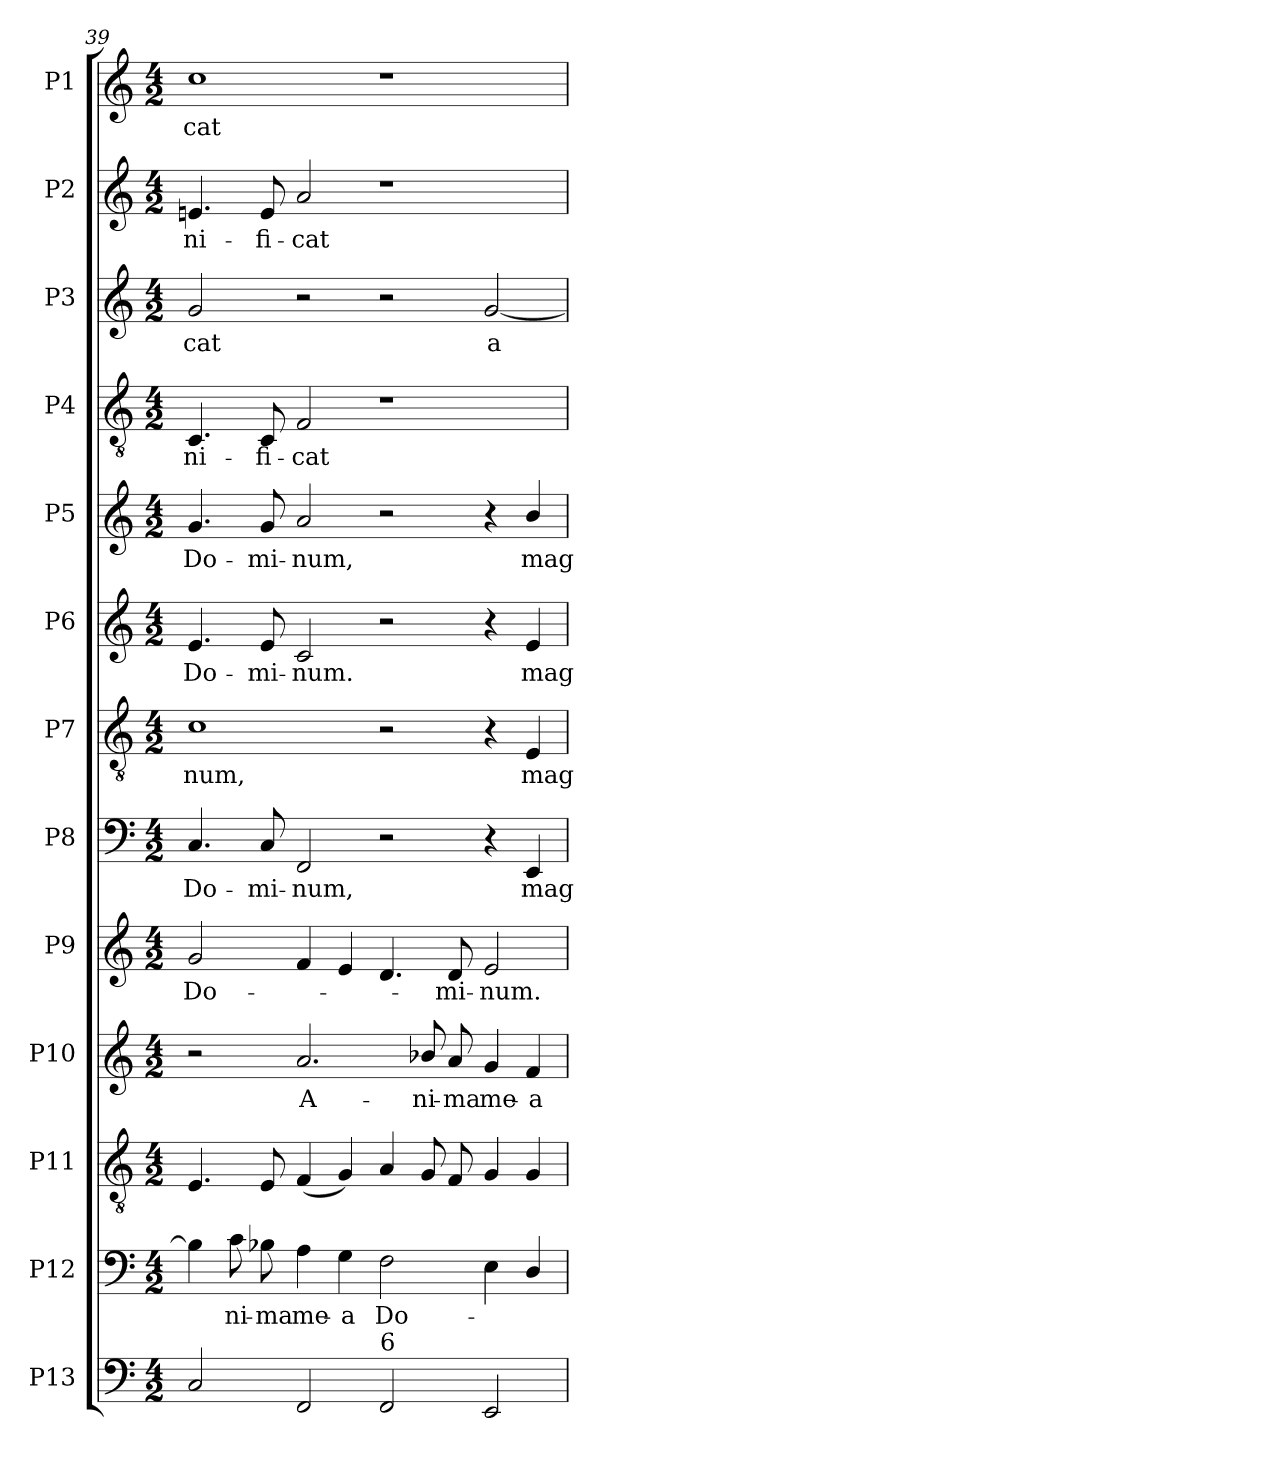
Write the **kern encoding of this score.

**kern	**kern	**text	**kern	**kern	**text	**kern	**text	**kern	**text	**kern	**text	**kern	**text	**kern	**text	**kern	**text	**kern	**text	**kern	**text	**kern	**text
*part13	*part12	*part12	*part11	*part10	*part10	*part9	*part9	*part8	*part8	*part7	*part7	*part6	*part6	*part5	*part5	*part4	*part4	*part3	*part3	*part2	*part2	*part1	*part1
*staff13	*staff12	*staff12	*staff11	*staff10	*staff10	*staff9	*staff9	*staff8	*staff8	*staff7	*staff7	*staff6	*staff6	*staff5	*staff5	*staff4	*staff4	*staff3	*staff3	*staff2	*staff2	*staff1	*staff1
*I"P13	*I"P12	*	*I"P11	*I"P10	*	*I"P9	*	*I"P8	*	*I"P7	*	*I"P6	*	*I"P5	*	*I"P4	*	*I"P3	*	*I"P2	*	*I"P1	*
*clefF4	*clefF4	*	*clefGv2	*clefG2	*	*clefG2	*	*clefF4	*	*clefGv2	*	*clefG2	*	*clefG2	*	*clefGv2	*	*clefG2	*	*clefG2	*	*clefG2	*
*	*	*	*ITrd7c12	*	*	*	*	*	*	*ITrd7c12	*	*	*	*	*	*ITrd7c12	*	*	*	*	*	*	*
*k[]	*k[]	*	*k[]	*k[]	*	*k[]	*	*k[]	*	*k[]	*	*k[]	*	*k[]	*	*k[]	*	*k[]	*	*k[]	*	*k[]	*
*C:	*C:	*	*C:	*C:	*	*C:	*	*C:	*	*C:	*	*C:	*	*C:	*	*C:	*	*C:	*	*C:	*	*C:	*
*M4/2	*M4/2	*	*M4/2	*M4/2	*	*M4/2	*	*M4/2	*	*M4/2	*	*M4/2	*	*M4/2	*	*M4/2	*	*M4/2	*	*M4/2	*	*M4/2	*
=39	=39	=39	=39	=39	=39	=39	=39	=39	=39	=39	=39	=39	=39	=39	=39	=39	=39	=39	=39	=39	=39	=39	=39
!	!	!	!	!	!	!	!LO:LY:b:color=#000000	!	!	!	!	!	!	!	!	!	!	!	!	!	!	!	!
!	!	!	!	!	!	!	!	!	!LO:LY:b:color=#000000	!	!	!	!	!	!	!	!	!	!	!	!	!	!
!	!	!	!	!	!	!	!	!	!	!	!LO:LY:b:color=#000000	!	!	!	!	!	!	!	!	!	!	!	!
!	!	!	!	!	!	!	!	!	!	!	!	!	!LO:LY:b:color=#000000	!	!	!	!	!	!	!	!	!	!
!	!	!	!	!	!	!	!	!	!	!	!	!	!	!	!LO:LY:b:color=#000000	!	!	!	!	!	!	!	!
!	!	!	!	!	!	!	!	!	!	!	!	!	!	!	!	!	!LO:LY:b:color=#000000	!	!	!	!	!	!
!	!	!	!	!	!	!	!	!	!	!	!	!	!	!	!	!	!	!	!LO:LY:b:color=#000000	!	!	!	!
!	!	!	!	!	!	!	!	!	!	!	!	!	!	!	!	!	!	!	!	!	!LO:LY:b:color=#000000	!	!
!	!	!	!	!	!	!	!	!	!	!	!	!	!	!	!	!	!	!	!	!	!	!	!LO:LY:b:color=#000000
2Ci/	4B-i\]	.	4.EEi/	2r	.	2gi/	Do-	4.Ci/	Do-	1Ci	-num,	4.ei/	Do-	4.gi/	Do-	4.CCi/	-ni-	2gi/	-cat	4.eni/	-ni-	1cci	-cat
!	!	!LO:LY:b:color=#000000	!	!	!	!	!	!	!	!	!	!	!	!	!	!	!	!	!	!	!	!	!
.	8ci\	-ni-	.	.	.	.	.	.	.	.	.	.	.	.	.	.	.	.	.	.	.	.	.
!	!	!LO:LY:b:color=#000000	!	!	!	!	!	!	!	!	!	!	!	!	!	!	!	!	!	!	!	!	!
!	!	!	!	!	!	!	!	!	!LO:LY:b:color=#000000	!	!	!	!	!	!	!	!	!	!	!	!	!	!
!	!	!	!	!	!	!	!	!	!	!	!	!	!LO:LY:b:color=#000000	!	!	!	!	!	!	!	!	!	!
!	!	!	!	!	!	!	!	!	!	!	!	!	!	!	!LO:LY:b:color=#000000	!	!	!	!	!	!	!	!
!	!	!	!	!	!	!	!	!	!	!	!	!	!	!	!	!	!LO:LY:b:color=#000000	!	!	!	!	!	!
!	!	!	!	!	!	!	!	!	!	!	!	!	!	!	!	!	!	!	!	!	!LO:LY:b:color=#000000	!	!
.	8B-Xi\	-ma	8EEi/	.	.	.	.	8Ci/	-mi-	.	.	8ei/	-mi-	8gi/	-mi-	8CCi/	-fi-	.	.	8ei/	-fi-	.	.
!	!	!LO:LY:b:color=#000000	!	!	!	!	!	!	!	!	!	!	!	!	!	!	!	!	!	!	!	!	!
!	!	!	!	!	!LO:LY:b:color=#000000	!	!	!	!	!	!	!	!	!	!	!	!	!	!	!	!	!	!
!	!	!	!	!	!	!	!	!	!LO:LY:b:color=#000000	!	!	!	!	!	!	!	!	!	!	!	!	!	!
!	!	!	!	!	!	!	!	!	!	!	!	!	!LO:LY:b:color=#000000	!	!	!	!	!	!	!	!	!	!
!	!	!	!	!	!	!	!	!	!	!	!	!	!	!	!LO:LY:b:color=#000000	!	!	!	!	!	!	!	!
!	!	!	!	!	!	!	!	!	!	!	!	!	!	!	!	!	!LO:LY:b:color=#000000	!	!	!	!	!	!
!	!	!	!	!	!	!	!	!	!	!	!	!	!	!	!	!	!	!	!	!	!LO:LY:b:color=#000000	!	!
2FFi/	4Ai\	me-	(4FFi/	2.ai/	A-	4fi/	.	2FFi/	-num,	.	.	2ci/	-num.	2ai/	-num,	2FFi/	-cat	2r	.	2ai/	-cat	.	.
!	!	!LO:LY:b:color=#000000	!	!	!	!	!	!	!	!	!	!	!	!	!	!	!	!	!	!	!	!	!
.	4Gi\	-a	4GGi/)	.	.	4ei/	.	.	.	.	.	.	.	.	.	.	.	.	.	.	.	.	.
!LO:TX:a:t=6	!	!	!	!	!	!	!	!	!	!	!	!	!	!	!	!	!	!	!	!	!	!	!
!	!	!LO:LY:b:color=#000000	!	!	!	!	!	!	!	!	!	!	!	!	!	!	!	!	!	!	!	!	!
2FFi/	2Fi\	Do-	4AAi/	.	.	4.di/	.	2r	.	2r	.	2r	.	2r	.	1r	.	2r	.	1r	.	1r	.
!	!	!	!	!	!LO:LY:b:color=#000000	!	!	!	!	!	!	!	!	!	!	!	!	!	!	!	!	!	!
.	.	.	8GGi/	8b-Xi/	-ni-	.	.	.	.	.	.	.	.	.	.	.	.	.	.	.	.	.	.
!	!	!	!	!	!LO:LY:b:color=#000000	!	!	!	!	!	!	!	!	!	!	!	!	!	!	!	!	!	!
!	!	!	!	!	!	!	!LO:LY:b:color=#000000	!	!	!	!	!	!	!	!	!	!	!	!	!	!	!	!
.	.	.	8FFi/	8ai/	-ma	8di/	-mi-	.	.	.	.	.	.	.	.	.	.	.	.	.	.	.	.
!	!	!	!	!	!LO:LY:b:color=#000000	!	!	!	!	!	!	!	!	!	!	!	!	!	!	!	!	!	!
!	!	!	!	!	!	!	!LO:LY:b:color=#000000	!	!	!	!	!	!	!	!	!	!	!	!	!	!	!	!
!	!	!	!	!	!	!	!	!	!	!	!	!	!	!	!	!	!	!	!LO:LY:b:color=#000000	!	!	!	!
2EEi/	4Ei\	.	4GGi/	4gi/	me-	2ei/	-num.	4r	.	4r	.	4r	.	4r	.	.	.	[2gi/	a-	.	.	.	.
!	!	!	!	!	!LO:LY:b:color=#000000	!	!	!	!	!	!	!	!	!	!	!	!	!	!	!	!	!	!
!	!	!	!	!	!	!	!	!	!LO:LY:b:color=#000000	!	!	!	!	!	!	!	!	!	!	!	!	!	!
!	!	!	!	!	!	!	!	!	!	!	!LO:LY:b:color=#000000	!	!	!	!	!	!	!	!	!	!	!	!
!	!	!	!	!	!	!	!	!	!	!	!	!	!LO:LY:b:color=#000000	!	!	!	!	!	!	!	!	!	!
!	!	!	!	!	!	!	!	!	!	!	!	!	!	!	!LO:LY:b:color=#000000	!	!	!	!	!	!	!	!
.	4Di/	.	4GGi/	4fi/	-a	.	.	4EEi/	mag-	4EEi/	mag-	4ei/	mag-	4bi/	mag-	.	.	.	.	.	.	.	.
=	=	=	=	=	=	=	=	=	=	=	=	=	=	=	=	=	=	=	=	=	=	=	=
*-	*-	*-	*-	*-	*-	*-	*-	*-	*-	*-	*-	*-	*-	*-	*-	*-	*-	*-	*-	*-	*-	*-	*-
